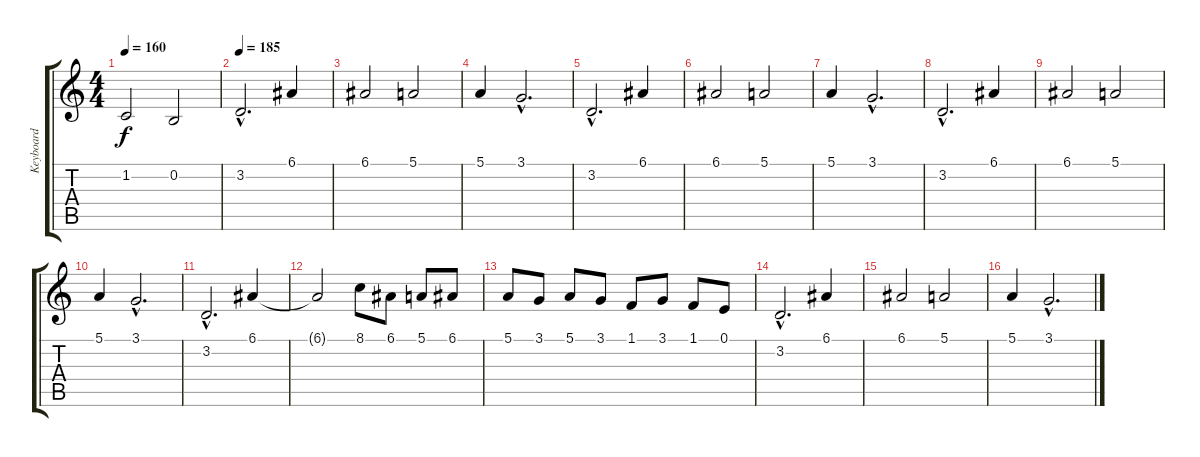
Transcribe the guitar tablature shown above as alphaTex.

\track ("Keyboard" "Keyboard") {instrument pad4choir}
\staff {score tabs}
\tuning (E4 B3 G3 D3 A2 E2) {hide}
\ts (4 4)
\tempo 160
\clef g2
\ks c
1.2.2{dy f} 0.2.2 |
\tempo 185
3.2{hac}.2{d} 6.1.4 |
6.1.2 5.1.2 |
5.1.4 3.1{hac}.2{d} |
3.2{hac}.2{d} 6.1.4 |
6.1.2 5.1.2 |
5.1.4 3.1{hac}.2{d} |
3.2{hac}.2{d} 6.1.4 |
6.1.2 5.1.2 |
5.1.4 3.1{hac}.2{d} |
3.2{hac}.2{d} 6.1.4 |
6.1{t}.2 8.1.8 6.1.8 5.1.8 6.1.8 |
5.1.8 3.1.8 5.1.8 3.1.8 1.1.8 3.1.8 1.1.8 0.1.8 |
3.2{hac}.2{d} 6.1.4 |
6.1.2 5.1.2 |
5.1.4 3.1{hac}.2{d}
